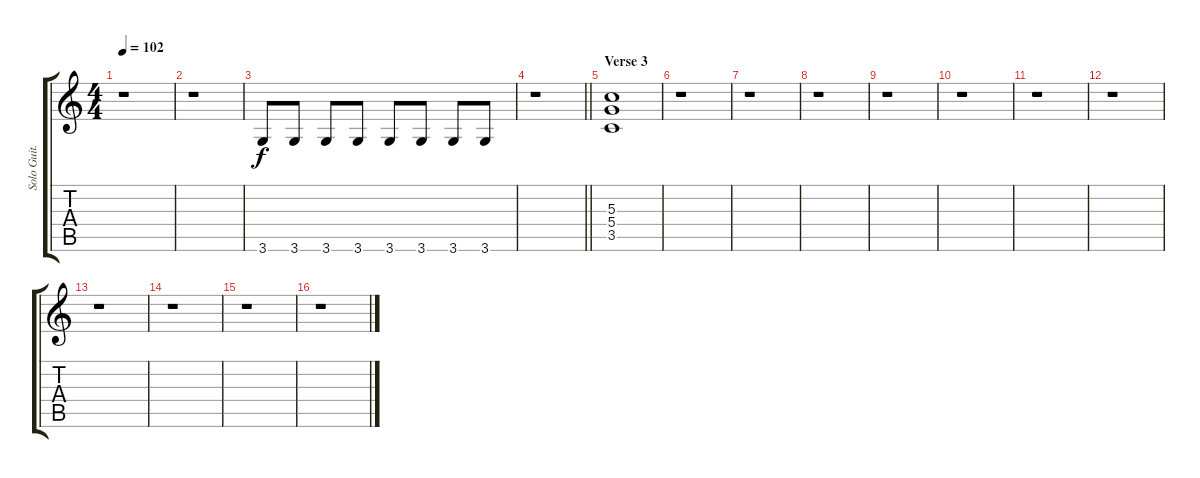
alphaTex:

\track ("Solo Guit. 2" "Solo Guit.") {instrument distortionguitar}
\staff {score tabs}
\tuning (E4 B3 G3 D3 A2 E2) {hide}
\ts (4 4)
\tempo 102
\clef g2
\ks c
r.1{dy f} |
r.1 |
3.6.8 3.6.8 3.6.8 3.6.8 3.6.8 3.6.8 3.6.8 3.6.8 |
\barLineRight lightlight
r.1 |
\section ("" "Verse 3")
(5.3 5.4 3.5).1 |
r.1 |
r.1 |
r.1 |
r.1 |
r.1 |
r.1 |
r.1 |
r.1 |
r.1 |
r.1 |
r.1
